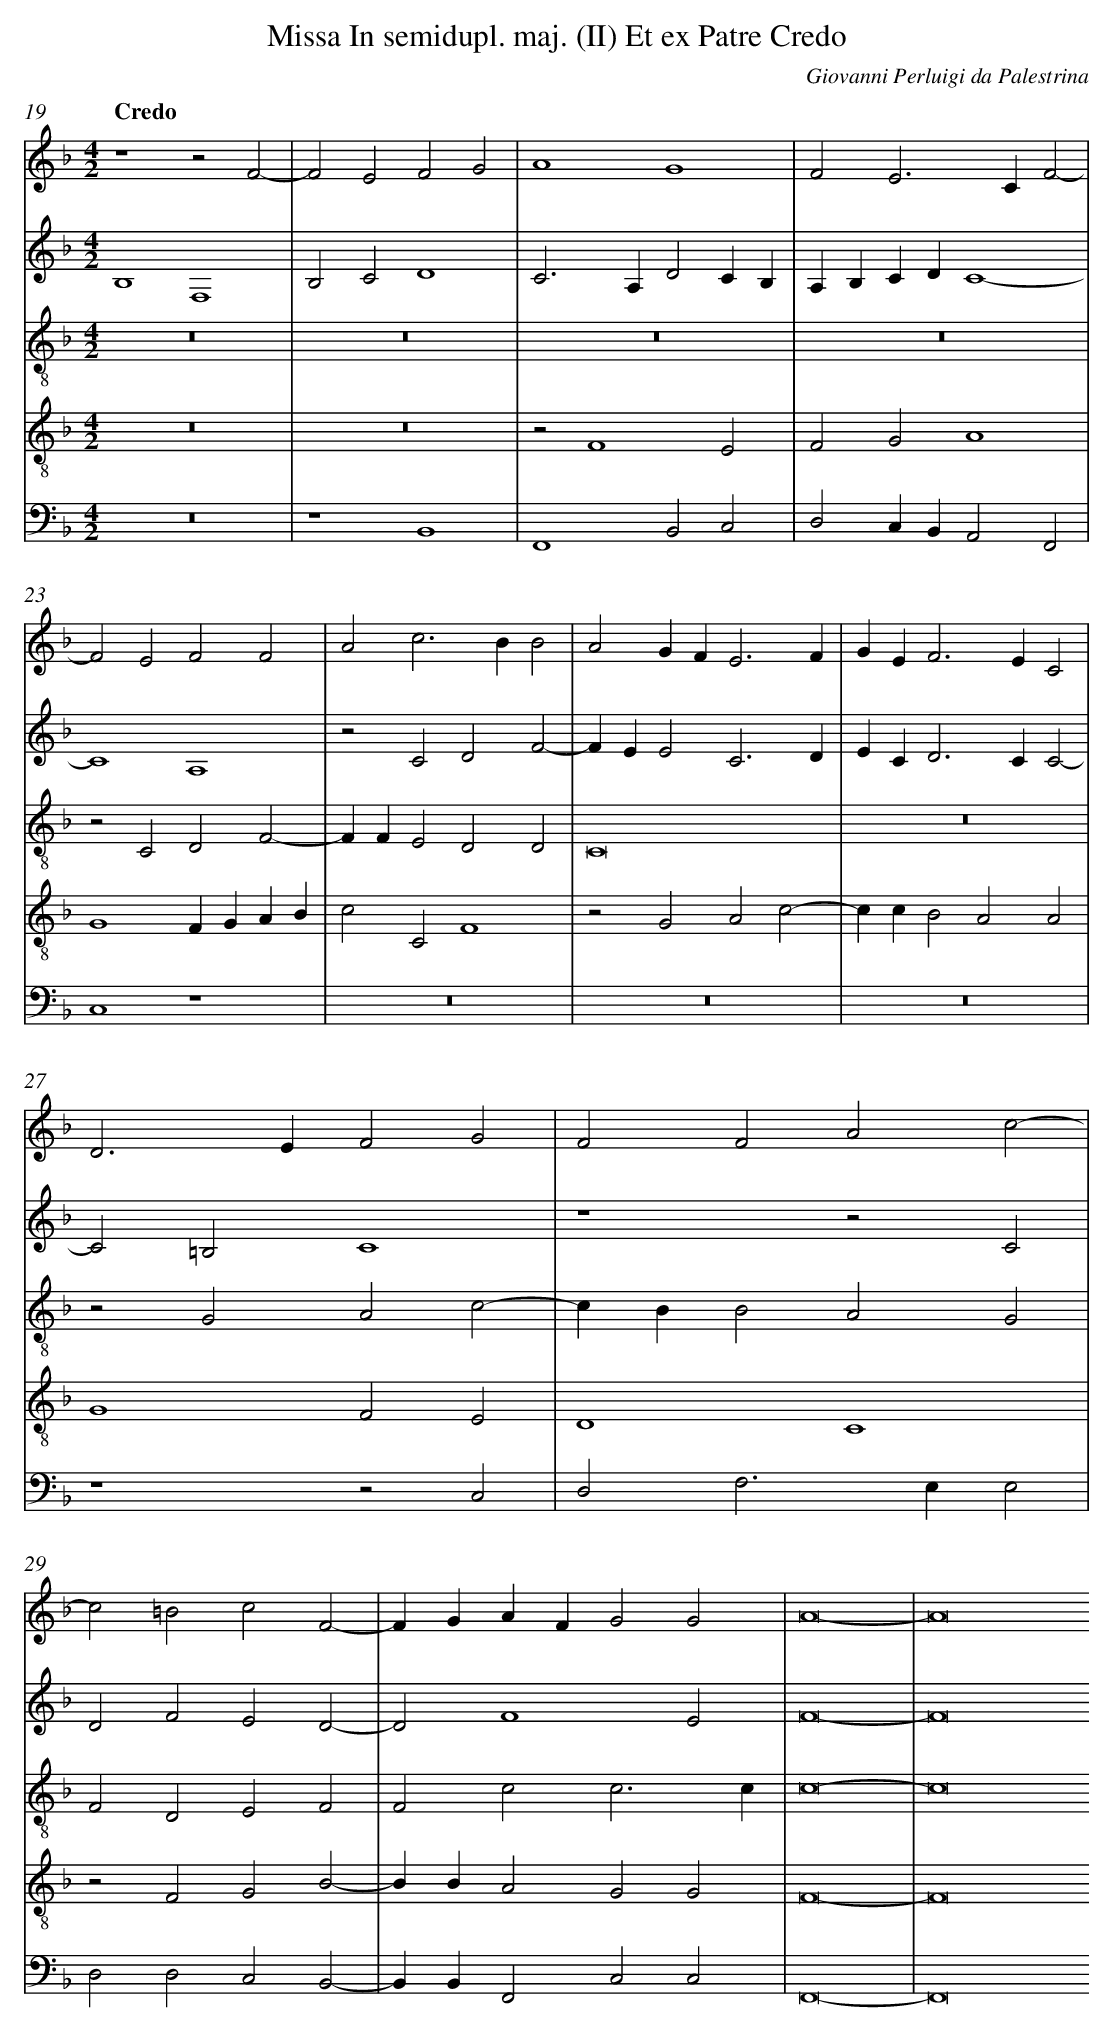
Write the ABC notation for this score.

X:1
T: Missa In semidupl. maj. (II) Et ex Patre Credo
C: Giovanni Perluigi da Palestrina
L: 1/4
M: 4/2
Q: "Credo"
V: 1 clef=treble
V: 2 clef=treble
V: 3 clef=treble-8
V: 4 clef=treble-8
V: 5 clef=bass
K: F
[V:1] z4z2F2- |
[V:2] B,4F,4 |
[V:3] z8 |
[V:4] z8 |
[V:5] z8 |
[V:1] F2E2F2G2 |
[V:2] B,2C2D4 |
[V:3] z8 |
[V:4] z8 |
[V:5] z4B,,4 |
[V:1] A4G4 |
[V:2] C2>A,2D2CB, |
[V:3] z8 |
[V:4] z2F4E2 |
[V:5] F,,4B,,2C,2 |
[V:1] F2E2>C2F2- |
[V:2] A,B,CDC4- |
[V:3] z8 |
[V:4] F2G2A4 |
[V:5] D,2C,B,,A,,2F,,2 |
[V:1] F2E2F2F2 |
[V:2] C4A,4 |
[V:3] z2C2D2F2- |
[V:4] G4FGAB |
[V:5] C,4z4 |
[V:1] A2c2>B2B2 |
[V:2] z2C2D2F2- |
[V:3] FFE2D2D2 |
[V:4] c2C2F4 |
[V:5] z8 |
[V:1] A2GF2<E2F |
[V:2] FEE2C3D |
[V:3] C8 |
[V:4] z2G2A2c2- |
[V:5] z8 |
[V:1] GE2<F2EC2 |
[V:2] EC2<D2CC2- |
[V:3] z8 |
[V:4] ccB2A2A2 |
[V:5] z8 |
[V:1] D2>E2F2G2 |
[V:2] C2=B,2C4 |
[V:3] z2G2A2c2- |
[V:4] G4F2E2 |
[V:5] z4z2C,2 |
[V:1] F2F2A2c2- |
[V:2] z4z2C2 |
[V:3] cBB2A2G2 |
[V:4] D4C4 |
[V:5] D,2F,2>E,2E,2 |
[V:1] c2=B2c2F2- |
[V:2] D2F2E2D2- |
[V:3] F2D2E2F2 |
[V:4] z2F2G2B2- |
[V:5] D,2D,2C,2B,,2- |
[V:1] FGAFG2G2 |
[V:2] D2F4E2 |
[V:3] F2c2c3c |
[V:4] BBA2G2G2 |
[V:5] B,,B,,F,,2C,2C,2 |
[V:1] A8- |
[V:2] F8- |
[V:3] c8- |
[V:4] F8- |
[V:5] F,,8- |
[V:1] A8
[V:2] F8
[V:3] c8
[V:4] F8
[V:5] F,,8
